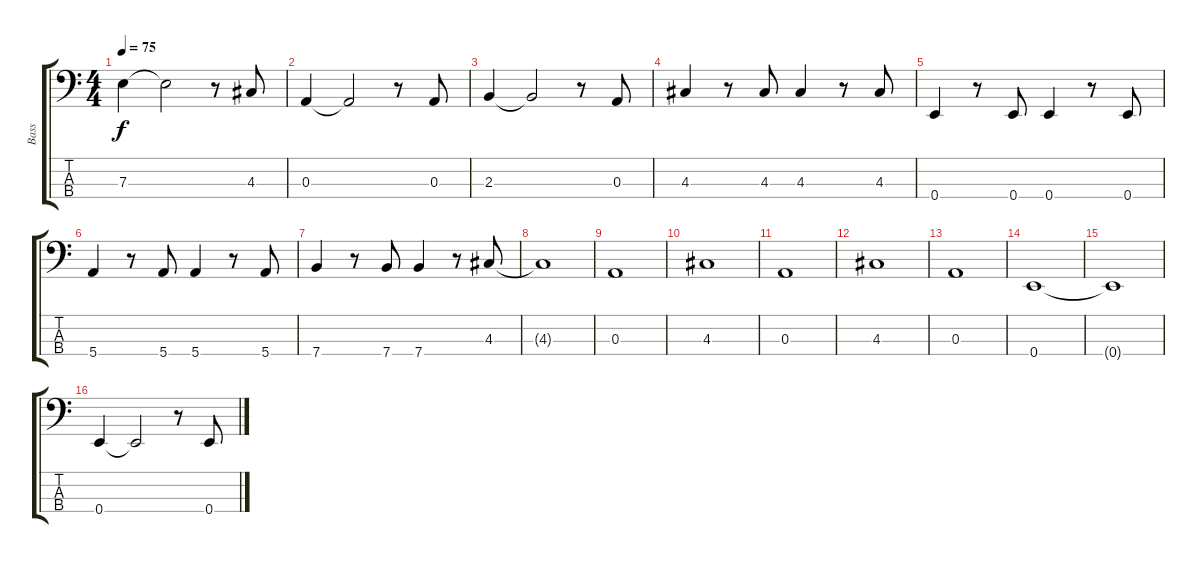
\track ("Bass" "Bass") {instrument electricbassfinger}
\staff {score tabs}
\tuning (G2 D2 A1 E1) {hide}
\ts (4 4)
\tempo 75
\clef f4
\ks c
7.3.4{dy f} 7.3{t}.2 r.8 4.3.8 |
0.3.4 0.3{t}.2 r.8 0.3.8 |
2.3.4 2.3{t}.2 r.8 0.3.8 |
4.3.4 r.8 4.3.8 4.3.4 r.8 4.3.8 |
0.4.4 r.8 0.4.8 0.4.4 r.8 0.4.8 |
5.4.4 r.8 5.4.8 5.4.4 r.8 5.4.8 |
7.4.4 r.8 7.4.8 7.4.4 r.8 4.3.8 |
4.3{t}.1 |
0.3.1 |
4.3.1 |
0.3.1 |
4.3.1 |
0.3.1 |
0.4.1 |
0.4{t}.1 |
0.4.4 0.4{t}.2 r.8 0.4.8
